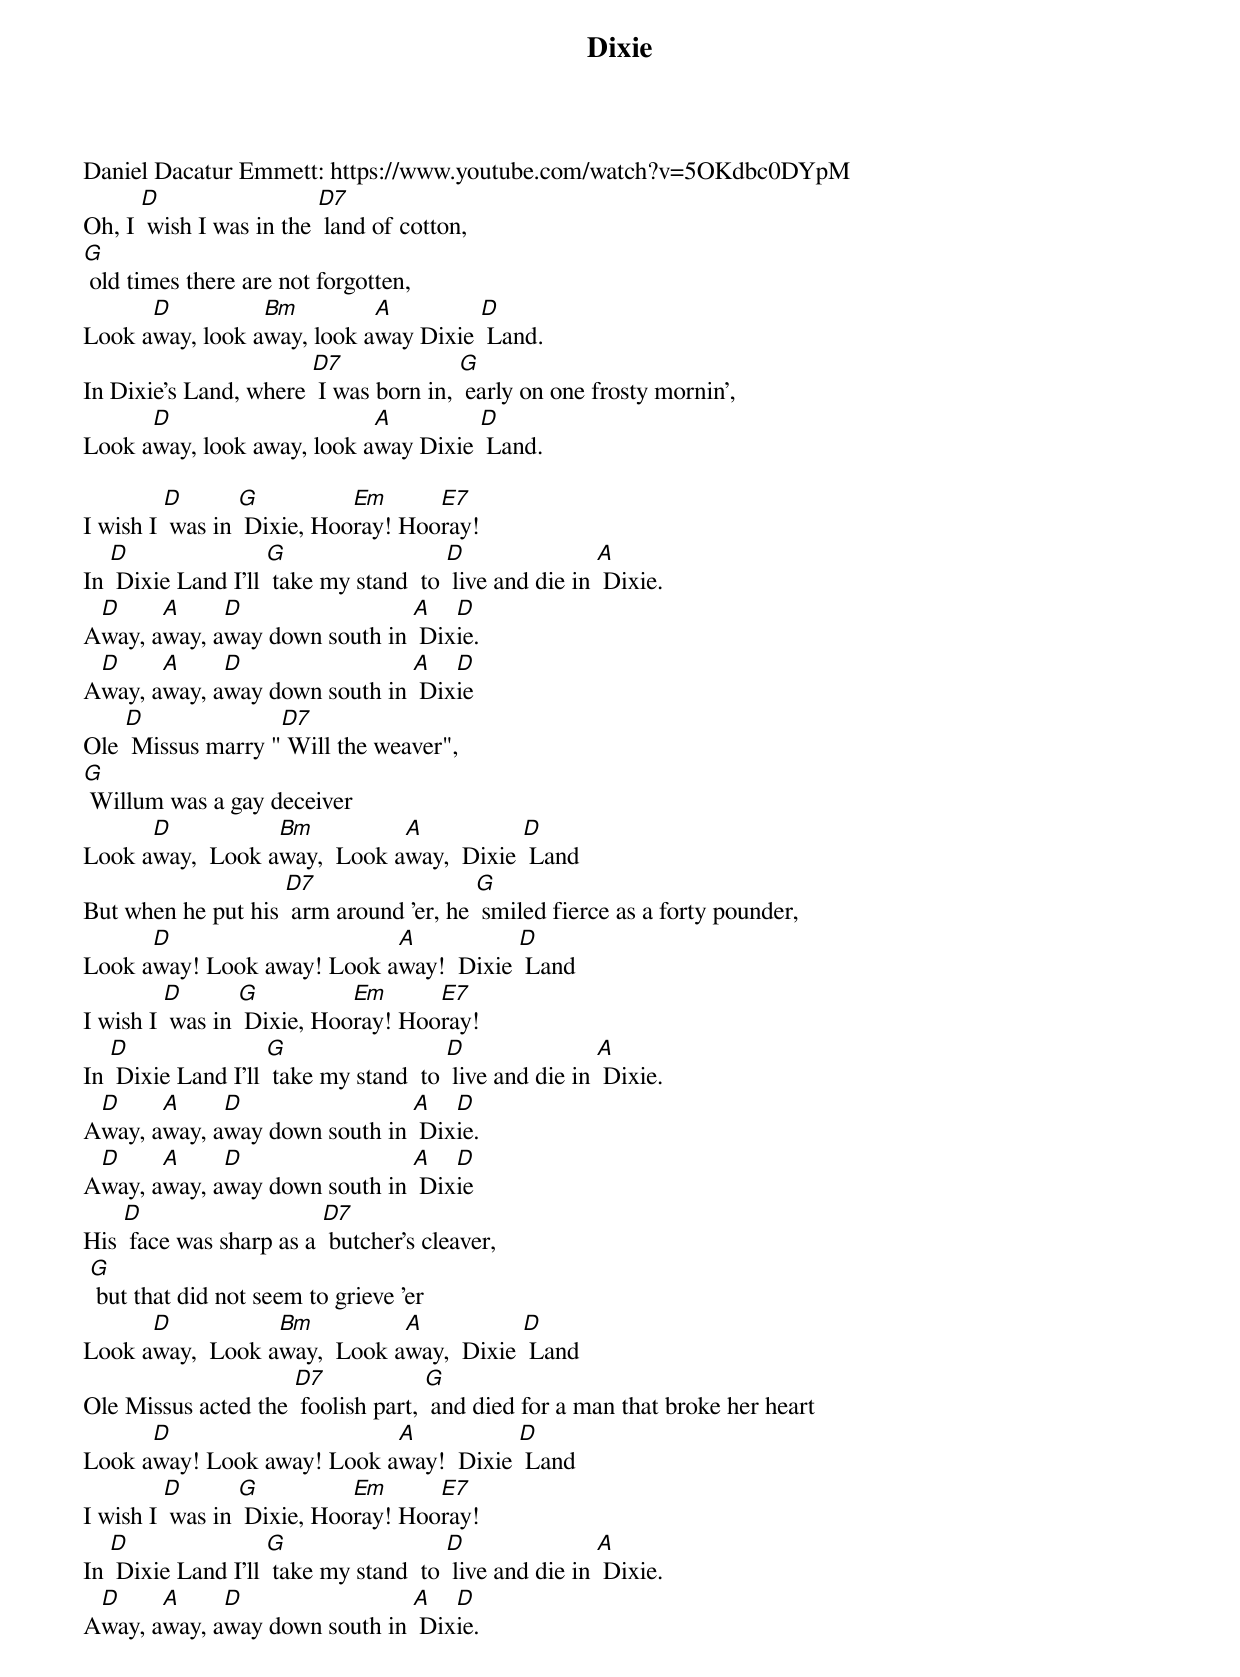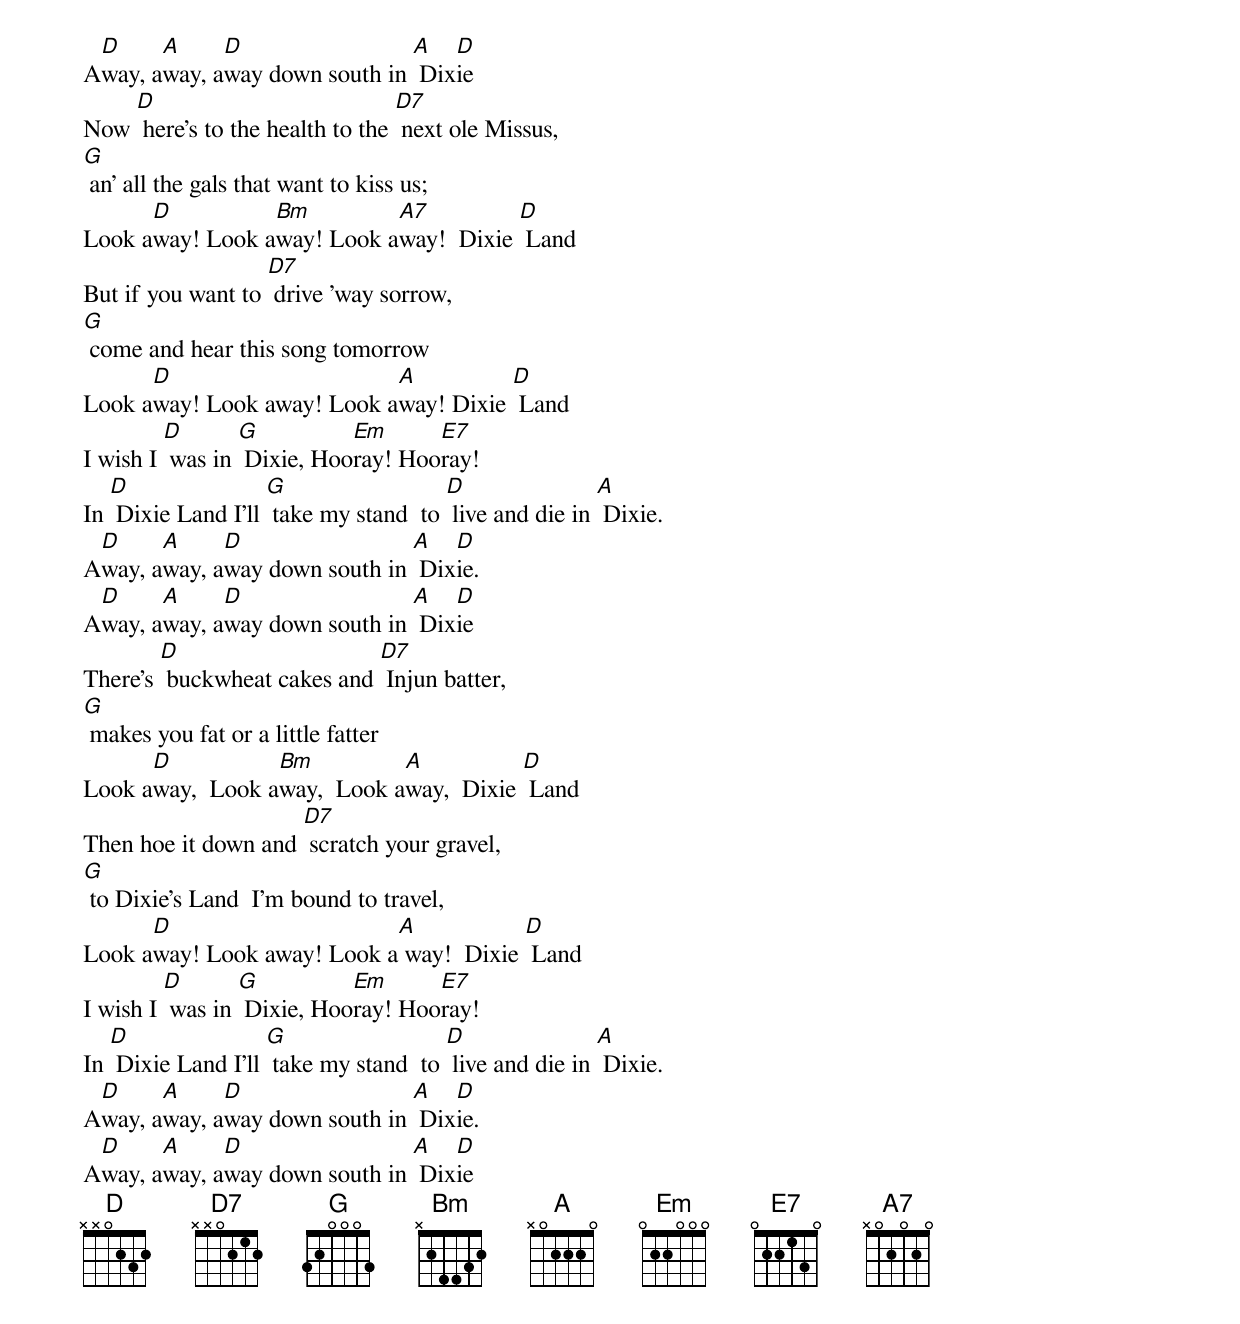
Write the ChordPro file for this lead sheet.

{t: Dixie }
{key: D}
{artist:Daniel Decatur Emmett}
Daniel Dacatur Emmett: https://www.youtube.com/watch?v=5OKdbc0DYpM
{c: }
Oh, I [D] wish I was in the [D7] land of cotton,
[G] old times there are not forgotten,
Look a[D]way, look a[Bm]way, look a[A]way Dixie [D] Land.
In Dixie’s Land, where [D7] I was born in, [G] early on one frosty mornin',
Look a[D]way, look away, look a[A]way Dixie [D] Land.
{c: }

I wish I [D] was in [G] Dixie, Hoo[Em]ray! Hoo[E7]ray!
In [D] Dixie Land I'll [G] take my stand  to [D] live and die in [A] Dixie.
A[D]way, a[A]way, a[D]way down south in [A] Dix[D]ie.
A[D]way, a[A]way, a[D]way down south in [A] Dix[D]ie
{c: }
Ole [D] Missus marry "[D7] Will the weaver",
[G] Willum was a gay deceiver
Look a[D]way,  Look a[Bm]way,  Look a[A]way,  Dixie [D] Land
But when he put his [D7] arm around 'er, he [G] smiled fierce as a forty pounder,
Look a[D]way! Look away! Look a[A]way!  Dixie [D] Land
{c: }
I wish I [D] was in [G] Dixie, Hoo[Em]ray! Hoo[E7]ray!
In [D] Dixie Land I'll [G] take my stand  to [D] live and die in [A] Dixie.
A[D]way, a[A]way, a[D]way down south in [A] Dix[D]ie.
A[D]way, a[A]way, a[D]way down south in [A] Dix[D]ie
{c: }
His [D] face was sharp as a [D7] butcher's cleaver,
 [G] but that did not seem to grieve 'er
Look a[D]way,  Look a[Bm]way,  Look a[A]way,  Dixie [D] Land
Ole Missus acted the [D7] foolish part, [G] and died for a man that broke her heart
Look a[D]way! Look away! Look a[A]way!  Dixie [D] Land
{c: }
I wish I [D] was in [G] Dixie, Hoo[Em]ray! Hoo[E7]ray!
In [D] Dixie Land I'll [G] take my stand  to [D] live and die in [A] Dixie.
A[D]way, a[A]way, a[D]way down south in [A] Dix[D]ie.
A[D]way, a[A]way, a[D]way down south in [A] Dix[D]ie
{c: }
Now [D] here's to the health to the [D7] next ole Missus,
[G] an' all the gals that want to kiss us;
Look a[D]way! Look a[Bm]way! Look a[A7]way!  Dixie [D] Land
But if you want to [D7] drive 'way sorrow,
[G] come and hear this song tomorrow
Look a[D]way! Look away! Look a[A]way! Dixie [D] Land
{c: }
I wish I [D] was in [G] Dixie, Hoo[Em]ray! Hoo[E7]ray!
In [D] Dixie Land I'll [G] take my stand  to [D] live and die in [A] Dixie.
A[D]way, a[A]way, a[D]way down south in [A] Dix[D]ie.
A[D]way, a[A]way, a[D]way down south in [A] Dix[D]ie
{c: }
There's [D] buckwheat cakes and [D7] Injun batter,
[G] makes you fat or a little fatter
Look a[D]way,  Look a[Bm]way,  Look a[A]way,  Dixie [D] Land
Then hoe it down and [D7] scratch your gravel,
[G] to Dixie's Land  I'm bound to travel,
Look a[D]way! Look away! Look a[A] way!  Dixie [D] Land
{c: }
I wish I [D] was in [G] Dixie, Hoo[Em]ray! Hoo[E7]ray!
In [D] Dixie Land I'll [G] take my stand  to [D] live and die in [A] Dixie.
A[D]way, a[A]way, a[D]way down south in [A] Dix[D]ie.
A[D]way, a[A]way, a[D]way down south in [A] Dix[D]ie
